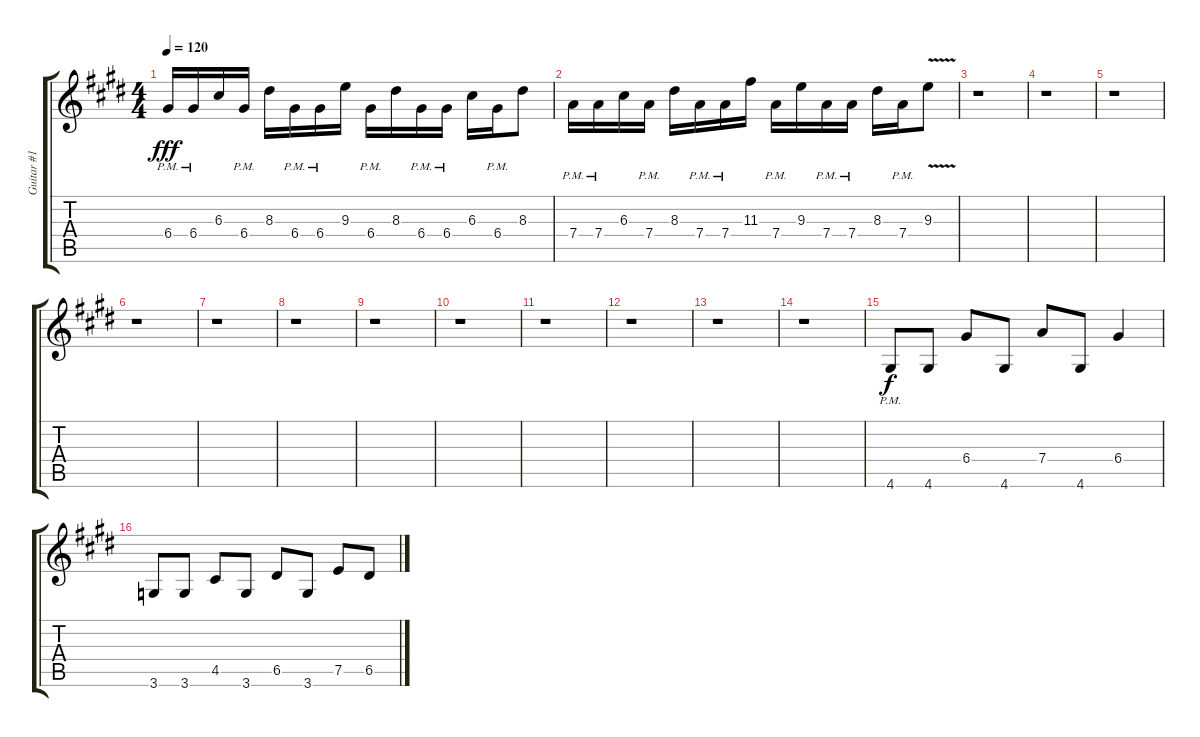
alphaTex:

\track ("Guitar #1" "Guitar #1") {instrument distortionguitar}
\staff {score tabs}
\tuning (E4 B3 G3 D3 A2 E2) {hide}
\ts (4 4)
\tempo 120
\clef g2
\ks e
6.4{pm}.16{dy fff} 6.4{pm}.16 6.3.16 6.4{pm}.16 8.3.16 6.4{pm}.16 6.4{pm}.16 9.3.16 6.4{pm}.16 8.3.16 6.4{pm}.16 6.4{pm}.16 6.3.16 6.4{pm}.16 8.3.8 |
7.4{pm}.16 7.4{pm}.16 6.3.16 7.4{pm}.16 8.3.16 7.4{pm}.16 7.4{pm}.16 11.3.16 7.4{pm}.16 9.3.16 7.4{pm}.16 7.4{pm}.16 8.3.16 7.4{pm}.16 9.3{v}.8 |
r.1 |
r.1 |
r.1 |
r.1 |
r.1 |
r.1 |
r.1 |
r.1 |
r.1 |
r.1 |
r.1 |
r.1 |
4.6{pm}.8{dy f} 4.6.8 6.4.8 4.6.8 7.4.8 4.6.8 6.4.4 |
3.6.8 3.6.8 4.5.8 3.6.8 6.5.8 3.6.8 7.5.8 6.5.8
